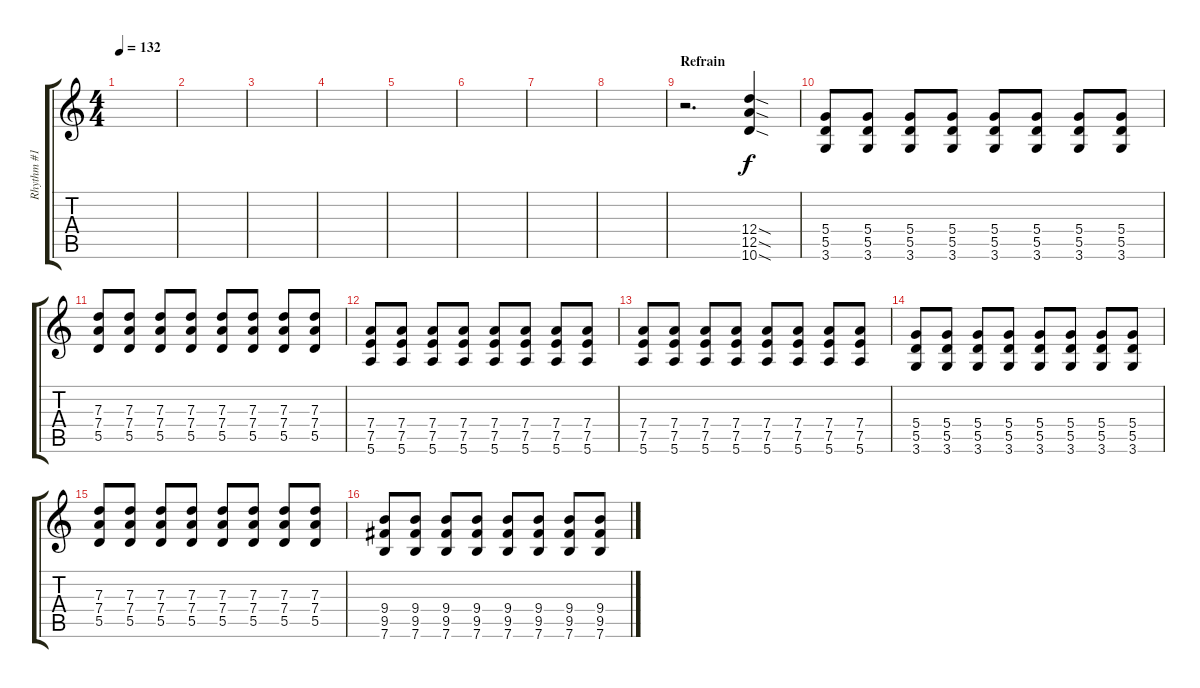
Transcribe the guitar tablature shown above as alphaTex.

\track ("Rhythm #1" "Rhythm #1") {instrument overdrivenguitar}
\staff {score tabs}
\tuning (E4 B3 G3 D3 A2 E2) {hide}
\ts (4 4)
\tempo 132
\clef g2
\ks c
|
|
|
|
|
|
|
|
\section ("" "Refrain")
r.2{d} (12.4{sod} 12.5{sod} 10.6{sod}).4 |
(5.4 5.5 3.6).8 (5.4 5.5 3.6).8 (5.4 5.5 3.6).8 (5.4 5.5 3.6).8 (5.4 5.5 3.6).8 (5.4 5.5 3.6).8 (5.4 5.5 3.6).8 (5.4 5.5 3.6).8 |
(7.3 7.4 5.5).8 (7.3 7.4 5.5).8 (7.3 7.4 5.5).8 (7.3 7.4 5.5).8 (7.3 7.4 5.5).8 (7.3 7.4 5.5).8 (7.3 7.4 5.5).8 (7.3 7.4 5.5).8 |
(7.4 7.5 5.6).8 (7.4 7.5 5.6).8 (7.4 7.5 5.6).8 (7.4 7.5 5.6).8 (7.4 7.5 5.6).8 (7.4 7.5 5.6).8 (7.4 7.5 5.6).8 (7.4 7.5 5.6).8 |
(7.4 7.5 5.6).8 (7.4 7.5 5.6).8 (7.4 7.5 5.6).8 (7.4 7.5 5.6).8 (7.4 7.5 5.6).8 (7.4 7.5 5.6).8 (7.4 7.5 5.6).8 (7.4 7.5 5.6).8 |
(5.4 5.5 3.6).8 (5.4 5.5 3.6).8 (5.4 5.5 3.6).8 (5.4 5.5 3.6).8 (5.4 5.5 3.6).8 (5.4 5.5 3.6).8 (5.4 5.5 3.6).8 (5.4 5.5 3.6).8 |
(7.3 7.4 5.5).8 (7.3 7.4 5.5).8 (7.3 7.4 5.5).8 (7.3 7.4 5.5).8 (7.3 7.4 5.5).8 (7.3 7.4 5.5).8 (7.3 7.4 5.5).8 (7.3 7.4 5.5).8 |
(9.4 9.5 7.6).8 (9.4 9.5 7.6).8 (9.4 9.5 7.6).8 (9.4 9.5 7.6).8 (9.4 9.5 7.6).8 (9.4 9.5 7.6).8 (9.4 9.5 7.6).8 (9.4 9.5 7.6).8
